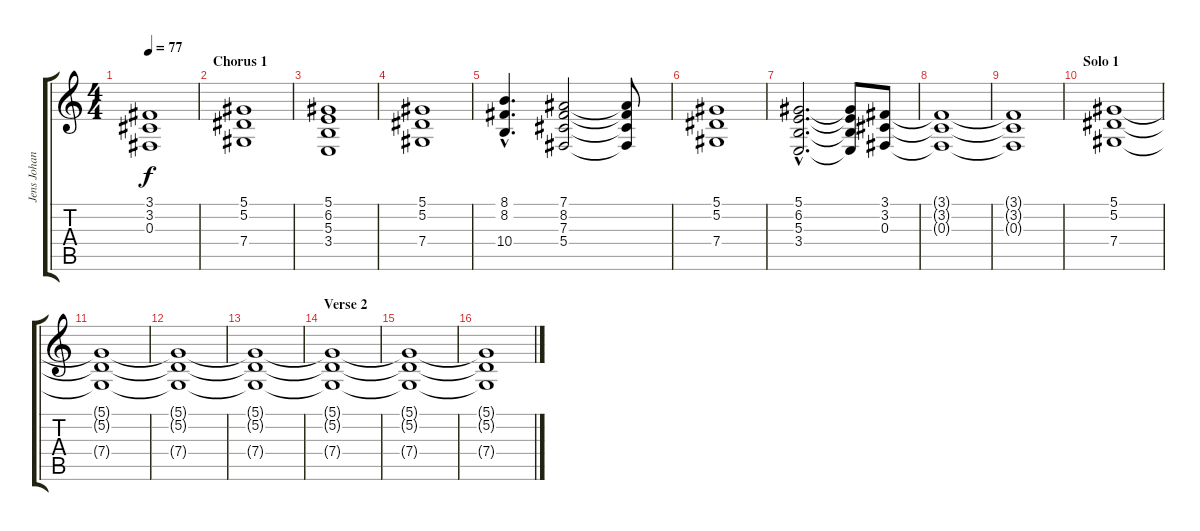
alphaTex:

\track ("Jens Johansson" "Jens Johan") {instrument stringensemble1}
\staff {score tabs}
\tuning (Eb4 Bb3 Gb3 Db3 Ab2 Eb2) {hide}
\ts (4 4)
\tempo 77
\clef g2
\ks c
(3.1{t} 3.2{t} 0.3{t}).1{dy f} |
\section ("" "Chorus 1")
(5.1 5.2 7.4).1 |
(5.1 6.2 5.3 3.4).1 |
(5.1 5.2 7.4).1 |
(8.1{hac} 8.2{hac} 10.4{hac}).4{d} (7.1 8.2 7.3 5.4).2 (7.1{t} 8.2{t} 7.3{t} 5.4{t}).8 |
(5.1 5.2 7.4).1 |
(5.1{hac} 6.2{hac} 5.3{hac} 3.4{hac}).2{d} (5.1{t} 6.2{t} 5.3{t} 3.4{t}).8 (3.1 3.2 0.3).8 |
(3.1{t} 3.2{t} 0.3{t}).1 |
(3.1{t} 3.2{t} 0.3{t}).1 |
\section ("" "Solo 1")
(5.1 5.2 7.4).1 |
(5.1{t} 5.2{t} 7.4{t}).1 |
(5.1{t} 5.2{t} 7.4{t}).1 |
(5.1{t} 5.2{t} 7.4{t}).1 |
\section ("" "Verse 2")
(5.1{t} 5.2{t} 7.4{t}).1 |
(5.1{t} 5.2{t} 7.4{t}).1 |
(5.1{t} 5.2{t} 7.4{t}).1
